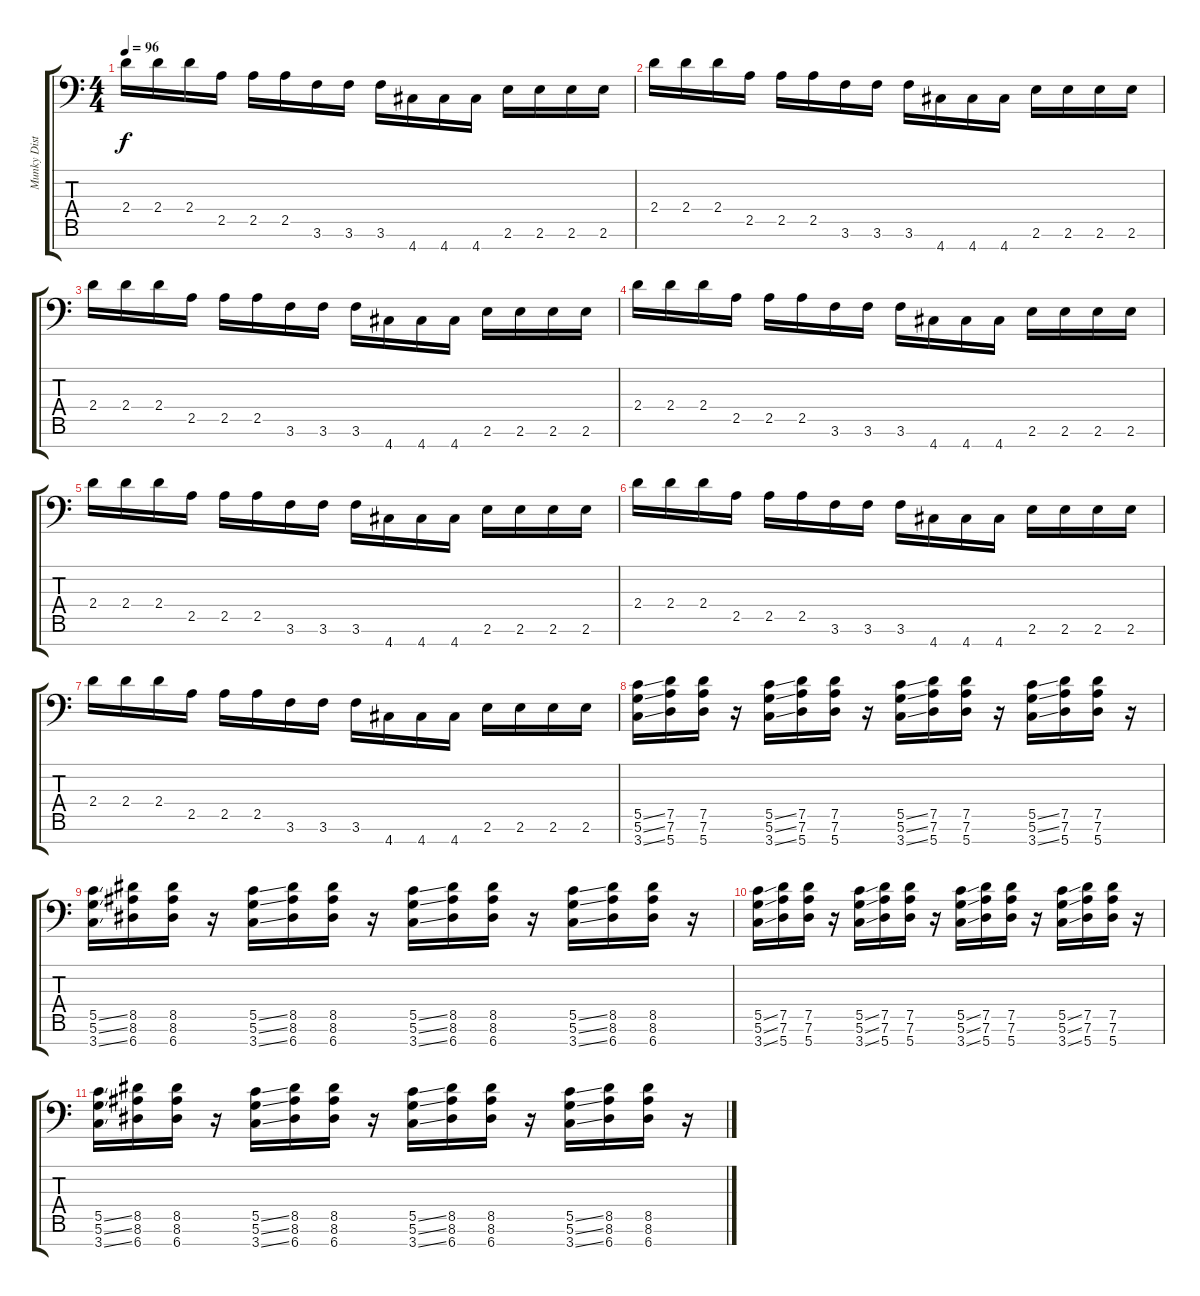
\track ("Munky Dist." "Munky Dist") {instrument distortionguitar}
\staff {score tabs}
\tuning (D4 A3 F3 C3 G2 D2 A1) {hide}
\ts (4 4)
\tempo 96
\clef f4
\ks c
2.4.16{dy f} 2.4.16 2.4.16 2.5.16 2.5.16 2.5.16 3.6.16 3.6.16 3.6.16 4.7.16 4.7.16 4.7.16 2.6.16 2.6.16 2.6.16 2.6.16 |
2.4.16 2.4.16 2.4.16 2.5.16 2.5.16 2.5.16 3.6.16 3.6.16 3.6.16 4.7.16 4.7.16 4.7.16 2.6.16 2.6.16 2.6.16 2.6.16 |
2.4.16 2.4.16 2.4.16 2.5.16 2.5.16 2.5.16 3.6.16 3.6.16 3.6.16 4.7.16 4.7.16 4.7.16 2.6.16 2.6.16 2.6.16 2.6.16 |
2.4.16 2.4.16 2.4.16 2.5.16 2.5.16 2.5.16 3.6.16 3.6.16 3.6.16 4.7.16 4.7.16 4.7.16 2.6.16 2.6.16 2.6.16 2.6.16 |
2.4.16 2.4.16 2.4.16 2.5.16 2.5.16 2.5.16 3.6.16 3.6.16 3.6.16 4.7.16 4.7.16 4.7.16 2.6.16 2.6.16 2.6.16 2.6.16 |
2.4.16 2.4.16 2.4.16 2.5.16 2.5.16 2.5.16 3.6.16 3.6.16 3.6.16 4.7.16 4.7.16 4.7.16 2.6.16 2.6.16 2.6.16 2.6.16 |
2.4.16 2.4.16 2.4.16 2.5.16 2.5.16 2.5.16 3.6.16 3.6.16 3.6.16 4.7.16 4.7.16 4.7.16 2.6.16 2.6.16 2.6.16 2.6.16 |
(5.5{ss} 5.6{ss} 3.7{ss}).16 (7.5 7.6 5.7).16 (7.5 7.6 5.7).16 r.16 (5.5{ss} 5.6{ss} 3.7{ss}).16 (7.5 7.6 5.7).16 (7.5 7.6 5.7).16 r.16 (5.5{ss} 5.6{ss} 3.7{ss}).16 (7.5 7.6 5.7).16 (7.5 7.6 5.7).16 r.16 (5.5{ss} 5.6{ss} 3.7{ss}).16 (7.5 7.6 5.7).16 (7.5 7.6 5.7).16 r.16 |
(5.5{ss} 5.6{ss} 3.7{ss}).16 (8.5 8.6 6.7).16 (8.5 8.6 6.7).16 r.16 (5.5{ss} 5.6{ss} 3.7{ss}).16 (8.5 8.6 6.7).16 (8.5 8.6 6.7).16 r.16 (5.5{ss} 5.6{ss} 3.7{ss}).16 (8.5 8.6 6.7).16 (8.5 8.6 6.7).16 r.16 (5.5{ss} 5.6{ss} 3.7{ss}).16 (8.5 8.6 6.7).16 (8.5 8.6 6.7).16 r.16 |
(5.5{ss} 5.6{ss} 3.7{ss}).16 (7.5 7.6 5.7).16 (7.5 7.6 5.7).16 r.16 (5.5{ss} 5.6{ss} 3.7{ss}).16 (7.5 7.6 5.7).16 (7.5 7.6 5.7).16 r.16 (5.5{ss} 5.6{ss} 3.7{ss}).16 (7.5 7.6 5.7).16 (7.5 7.6 5.7).16 r.16 (5.5{ss} 5.6{ss} 3.7{ss}).16 (7.5 7.6 5.7).16 (7.5 7.6 5.7).16 r.16 |
(5.5{ss} 5.6{ss} 3.7{ss}).16 (8.5 8.6 6.7).16 (8.5 8.6 6.7).16 r.16 (5.5{ss} 5.6{ss} 3.7{ss}).16 (8.5 8.6 6.7).16 (8.5 8.6 6.7).16 r.16 (5.5{ss} 5.6{ss} 3.7{ss}).16 (8.5 8.6 6.7).16 (8.5 8.6 6.7).16 r.16 (5.5{ss} 5.6{ss} 3.7{ss}).16 (8.5 8.6 6.7).16 (8.5 8.6 6.7).16 r.16
